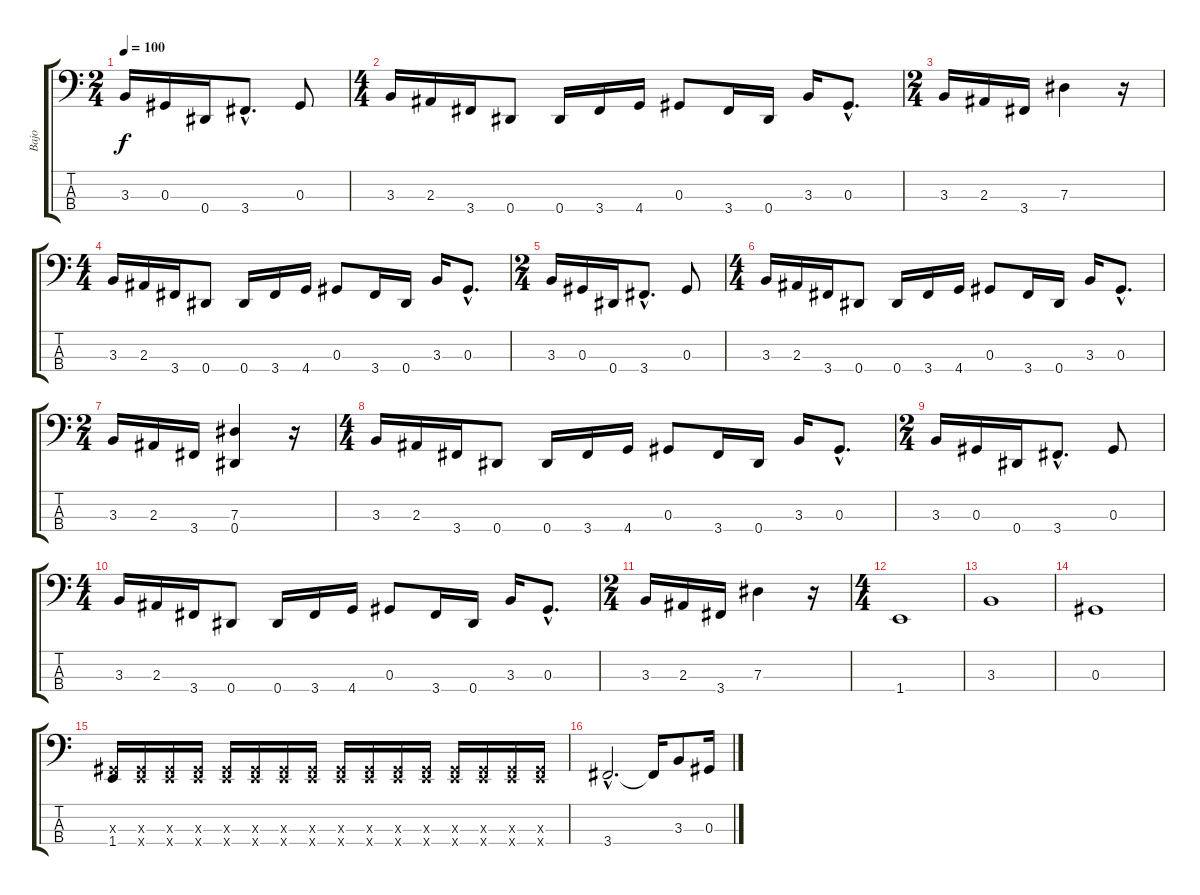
\track ("Bajo" "Bajo") {instrument electricbassfinger}
\staff {score tabs}
\tuning (Gb2 Db2 Ab1 Eb1) {hide}
\ts (2 4)
\tempo 100
\clef f4
\ks c
3.3.16{dy f} 0.3.16 0.4.16 3.4{hac}.8{d} 0.3.8 |
\ts (4 4)
3.3.16 2.3.16 3.4.16 0.4.8 0.4.16 3.4.16 4.4.16 0.3.8 3.4.16 0.4.16 3.3.16 0.3{hac}.8{d} |
\ts (2 4)
3.3.16 2.3.16 3.4.16 7.3.4 r.16 |
\ts (4 4)
3.3.16 2.3.16 3.4.16 0.4.8 0.4.16 3.4.16 4.4.16 0.3.8 3.4.16 0.4.16 3.3.16 0.3{hac}.8{d} |
\ts (2 4)
3.3.16 0.3.16 0.4.16 3.4{hac}.8{d} 0.3.8 |
\ts (4 4)
3.3.16 2.3.16 3.4.16 0.4.8 0.4.16 3.4.16 4.4.16 0.3.8 3.4.16 0.4.16 3.3.16 0.3{hac}.8{d} |
\ts (2 4)
3.3.16 2.3.16 3.4.16 (7.3 0.4).4 r.16 |
\ts (4 4)
3.3.16 2.3.16 3.4.16 0.4.8 0.4.16 3.4.16 4.4.16 0.3.8 3.4.16 0.4.16 3.3.16 0.3{hac}.8{d} |
\ts (2 4)
3.3.16 0.3.16 0.4.16 3.4{hac}.8{d} 0.3.8 |
\ts (4 4)
3.3.16 2.3.16 3.4.16 0.4.8 0.4.16 3.4.16 4.4.16 0.3.8 3.4.16 0.4.16 3.3.16 0.3{hac}.8{d} |
\ts (2 4)
3.3.16 2.3.16 3.4.16 7.3.4 r.16 |
\ts (4 4)
1.4.1 |
3.3.1 |
0.3.1 |
(0.3{x} 1.4).16 (0.3{x} 1.4{x}).16 (0.3{x} 1.4{x}).16 (0.3{x} 1.4{x}).16 (0.3{x} 1.4{x}).16 (0.3{x} 1.4{x}).16 (0.3{x} 1.4{x}).16 (0.3{x} 1.4{x}).16 (0.3{x} 1.4{x}).16 (0.3{x} 1.4{x}).16 (0.3{x} 1.4{x}).16 (0.3{x} 1.4{x}).16 (0.3{x} 1.4{x}).16 (0.3{x} 1.4{x}).16 (0.3{x} 1.4{x}).16 (0.3{x} 1.4{x}).16 |
3.4{hac}.2{d} 3.4{t}.16 3.3.8 0.3.16
